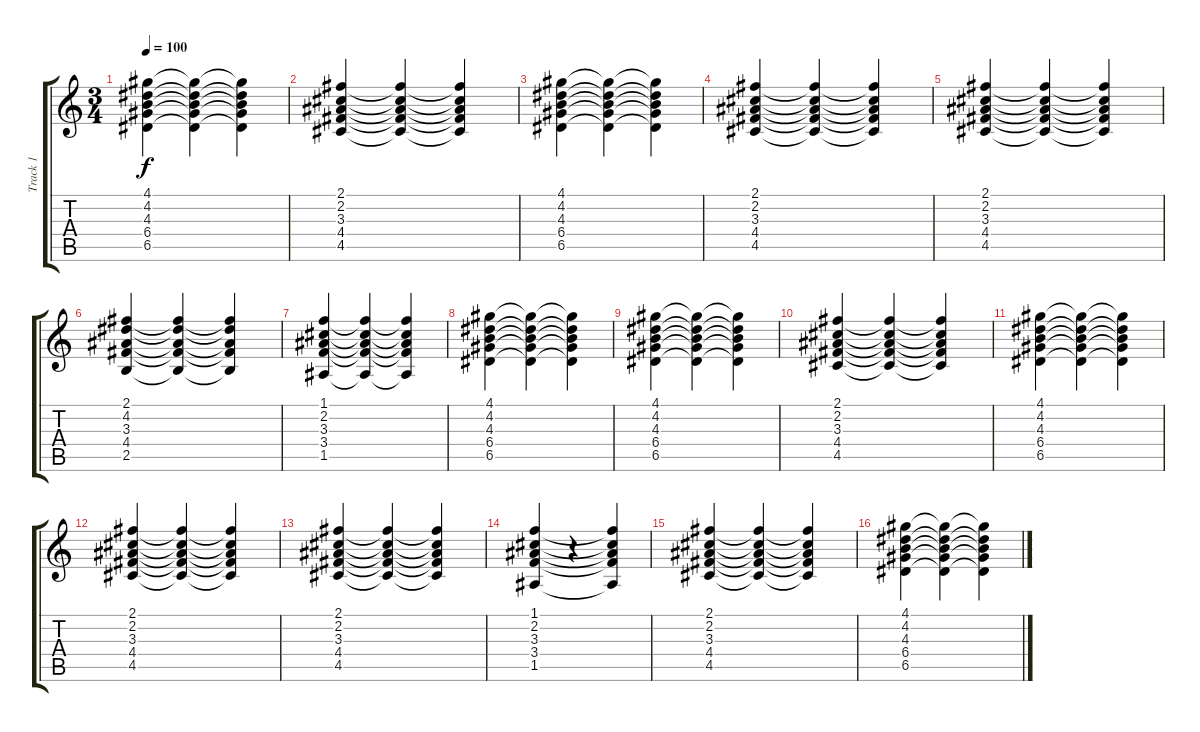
\track ("Track 1" "Track 1") {instrument acousticguitarnylon}
\staff {score tabs}
\tuning (E4 B3 G3 D3 A2 E2) {hide}
\ts (3 4)
\tempo 100
\clef g2
\ks c
(4.1 4.2 4.3 6.4 6.5).4{dy f} (4.1{t} 4.2{t} 4.3{t} 6.4{t} 6.5{t}).4 (4.1{t} 4.2{t} 4.3{t} 6.4{t} 6.5{t}).4 |
(2.1 2.2 3.3 4.4 4.5).4 (2.1{t} 2.2{t} 3.3{t} 4.4{t} 4.5{t}).4 (2.1{t} 2.2{t} 3.3{t} 4.4{t} 4.5{t}).4 |
(4.1 4.2 4.3 6.4 6.5).4 (4.1{t} 4.2{t} 4.3{t} 6.4{t} 6.5{t}).4 (4.1{t} 4.2{t} 4.3{t} 6.4{t} 6.5{t}).4 |
(2.1 2.2 3.3 4.4 4.5).4 (2.1{t} 2.2{t} 3.3{t} 4.4{t} 4.5{t}).4 (2.1{t} 2.2{t} 3.3{t} 4.4{t} 4.5{t}).4 |
(2.1 2.2 3.3 4.4 4.5).4 (2.1{t} 2.2{t} 3.3{t} 4.4{t} 4.5{t}).4 (2.1{t} 2.2{t} 3.3{t} 4.4{t} 4.5{t}).4 |
(2.1 4.2 3.3 4.4 2.5).4 (2.1{t} 4.2{t} 3.3{t} 4.4{t} 2.5{t}).4 (2.1{t} 4.2{t} 3.3{t} 4.4{t} 2.5{t}).4 |
(1.1 2.2 3.3 3.4 1.5).4 (1.1{t} 2.2{t} 3.3{t} 3.4{t} 1.5{t}).4 (1.1{t} 2.2{t} 3.3{t} 3.4{t} 1.5{t}).4 |
(4.1 4.2 4.3 6.4 6.5).4 (4.1{t} 4.2{t} 4.3{t} 6.4{t} 6.5{t}).4 (4.1{t} 4.2{t} 4.3{t} 6.4{t} 6.5{t}).4 |
(4.1 4.2 4.3 6.4 6.5).4 (4.1{t} 4.2{t} 4.3{t} 6.4{t} 6.5{t}).4 (4.1{t} 4.2{t} 4.3{t} 6.4{t} 6.5{t}).4 |
(2.1 2.2 3.3 4.4 4.5).4 (2.1{t} 2.2{t} 3.3{t} 4.4{t} 4.5{t}).4 (2.1{t} 2.2{t} 3.3{t} 4.4{t} 4.5{t}).4 |
(4.1 4.2 4.3 6.4 6.5).4 (4.1{t} 4.2{t} 4.3{t} 6.4{t} 6.5{t}).4 (4.1{t} 4.2{t} 4.3{t} 6.4{t} 6.5{t}).4 |
(2.1 2.2 3.3 4.4 4.5).4 (2.1{t} 2.2{t} 3.3{t} 4.4{t} 4.5{t}).4 (2.1{t} 2.2{t} 3.3{t} 4.4{t} 4.5{t}).4 |
(2.1 2.2 3.3 4.4 4.5).4 (2.1{t} 2.2{t} 3.3{t} 4.4{t} 4.5{t}).4 (2.1{t} 2.2{t} 3.3{t} 4.4{t} 4.5{t}).4 |
(1.1 2.2 3.3 3.4 1.5).4 r.4 (1.1{t} 2.2{t} 3.3{t} 3.4{t} 1.5{t}).4 |
(2.1 2.2 3.3 4.4 4.5).4 (2.1{t} 2.2{t} 3.3{t} 4.4{t} 4.5{t}).4 (2.1{t} 2.2{t} 3.3{t} 4.4{t} 4.5{t}).4 |
(4.1 4.2 4.3 6.4 6.5).4 (4.1{t} 4.2{t} 4.3{t} 6.4{t} 6.5{t}).4 (4.1{t} 4.2{t} 4.3{t} 6.4{t} 6.5{t}).4
